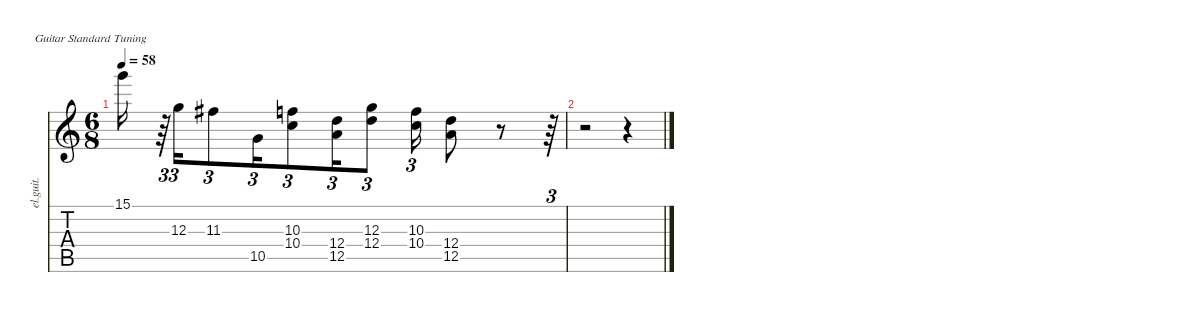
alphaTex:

\defaultSystemsLayout 4
\hideDynamics
\bracketExtendMode nobrackets
\otherSystemsTrackNameOrientation horizontal
\track ("Guitar Attack" "el.guit.") {instrument electricguitarclean}
\staff {score tabs}
\tuning (E4 B3 G3 D3 A2 E2)
\ts (6 8)
\tempo 58
\clef g2
\ks c
15.1{t}.16{dy f beam Down} r.64{tu (3 2) beam Down} 12.3.16{tu (3 2) dy ff beam Down} 11.3{acc #}.8{tu (3 2) beam Down} 10.5.16{tu (3 2) beam Up} (10.3 10.4).8{tu (3 2) beam Down} (12.4 12.5).16{tu (3 2) beam Down} (12.3 12.4).8{tu (3 2) beam Down} (10.3 10.4).16{tu (3 2) beam Down} (12.4 12.5).8{beam Down} r.8{beam Down} r.64{tu (3 2) beam Down} |
r.2{beam Down} r.4{beam Down}
